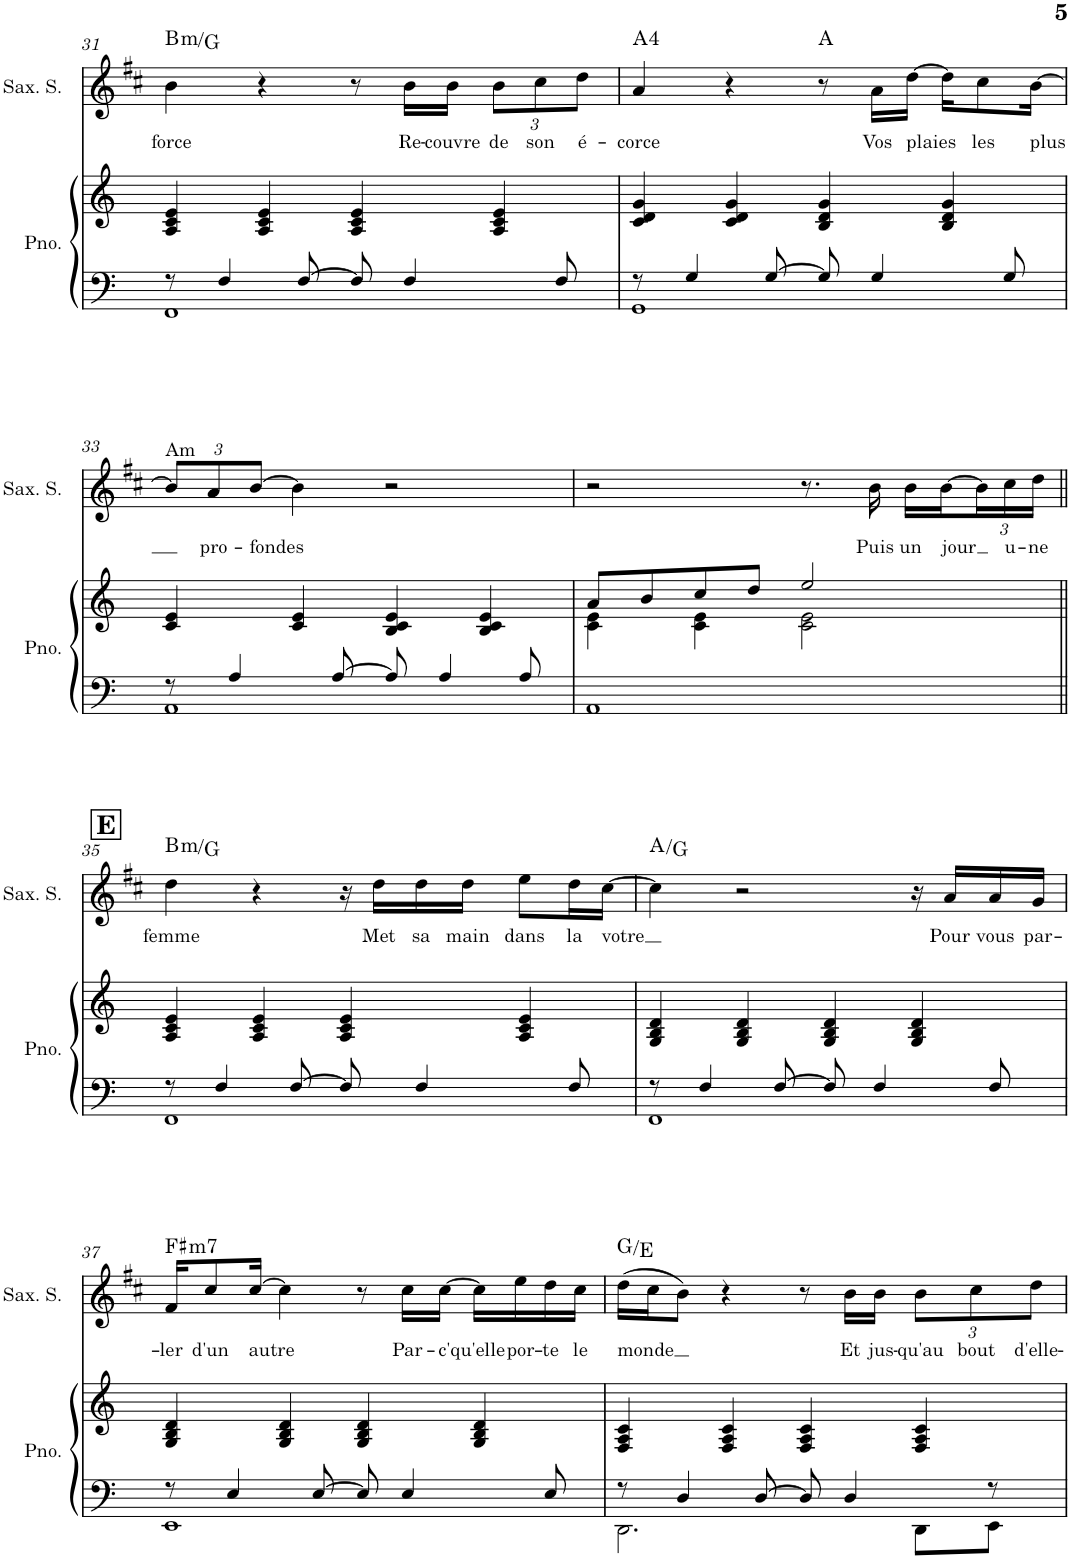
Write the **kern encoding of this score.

**kern	**kern	**kern	**text	**harte
*part2	*part2	*part1	*part1	*part1
*staff3	*staff2	*staff1	*staff1	*
*I"Piano	*	*I"Saxophone soprano	*	*
*I'Pno.	*	*I'Sax. S.	*	*
*clefG2	*clefG2	*clefG2	*	*
*	*	*Trd1c2	*	*
*k[]	*k[]	*k[f#c#]	*	*
*M4/4	*M4/4	*M4/4	*	*
=30	=30	=30	=30	=30
*^	*	*	*	*
!	!	!	!	!LO:LY:b	!
8r	2.DD\	4F/ 4A/ 4c/	(>16dd\LL	monde	G:maj/6
.	.	.	16cc#\J	.	.
4D/	.	.	8b\J)	.	.
.	.	4F/ 4A/ 4c/	4r	.	.
[8D/	.	.	.	.	.
8D/]	.	4F/ 4A/ 4c/	8r	.	.
!	!	!	!	!LO:LY:b	!
4D/	.	.	16b\LL	Et	.
!	!	!	!	!LO:LY:b	!
.	.	.	16b\JJ	jus-	.
*	*	*	*Xbrackettup	*	*
!	!	!	!	!LO:LY:b	!
.	8DD\L	4F/ 4A/ 4c/	12b\L	-qu'à	.
!	!	!	!	!LO:LY:b	!
.	.	.	12cc#\	bout	.
8r	8EE\J	.	.	.	.
!	!	!	!	!LO:LY:b	!
.	.	.	12dd\J	de	.
!!LO:PB:g=z
=31	=31	=31	=31	=31	=31
!	!	!	!	!LO:LY:b	!LO:H:kt=m
8r	1FF	4A/ 4c/ 4e/	4b\	force	B:min/b6
4F/	.	.	.	.	.
.	.	4A/ 4c/ 4e/	4r	.	.
[8F/	.	.	.	.	.
8F/]	.	4A/ 4c/ 4e/	8r	.	.
!	!	!	!	!LO:LY:b	!
4F/	.	.	16b\LL	Re-	.
!	!	!	!	!LO:LY:b	!
.	.	.	16b\JJ	-couvre	.
!	!	!	!	!LO:LY:b	!
.	.	4A/ 4c/ 4e/	12b\L	-de	.
!	!	!	!	!LO:LY:b	!
.	.	.	12cc#\	son	.
8F/	.	.	.	.	.
!	!	!	!	!LO:LY:b	!
.	.	.	12dd\J	é-	.
=32	=32	=32	=32	=32	=32
!	!	!	!	!LO:LY:b	!
8r	1GG	4c/ 4d/ 4g/	4a/	-corce	A:maj(4)
4G/	.	.	.	.	.
.	.	4c/ 4d/ 4g/	4r	.	.
[8G/	.	.	.	.	.
8G/]	.	4B/ 4d/ 4g/	8r	.	A:maj
!	!	!	!	!LO:LY:b	!
4G/	.	.	16a\LL	Vos	.
!	!	!	!	!LO:LY:b	!
.	.	.	[16dd\JJ	plaies	.
.	.	4B/ 4d/ 4g/	16dd\KL]	.	.
!	!	!	!	!LO:LY:b	!
.	.	.	8cc#\	les	.
8G/	.	.	.	.	.
!	!	!	!	!LO:LY:b	!
.	.	.	[16b\Jk	plus	.
!!LO:LB:g=z
=33	=33	=33	=33	=33	=33
!	!	!	!LO:TX:a:t=Am	!	!
8r	1AA	4c/ 4e/	12b/L]	.	.
!	!	!	!	!LO:LY:b	!
.	.	.	12a/	pro-	.
4A/	.	.	.	.	.
!	!	!	!	!LO:LY:b	!
.	.	.	[12b/J	-fondes	.
.	.	4c/ 4e/	4b\]	.	.
[8A/	.	.	.	.	.
8A/]	.	4B/ 4c/ 4e/	2r	.	.
4A/	.	.	.	.	.
.	.	4B/ 4c/ 4e/	.	.	.
8A/	.	.	.	.	.
*v	*v	*	*	*	*
=34	=34	=34	=34	=34
*	*^	*	*	*
1AA	8a/L	4c\ 4e\	2r	.	.
.	8b/	.	.	.	.
.	8cc/	4c\ 4e\	.	.	.
.	8dd/J	.	.	.	.
.	2ee/	2c\ 2e\	8.r	.	.
!	!	!	!	!LO:LY:b	!
.	.	.	16b\	Puis	.
!	!	!	!	!LO:LY:b	!
.	.	.	16b\LL	un	.
!	!	!	!	!LO:LY:b	!
.	.	.	[16b\	jour	.
.	.	.	24b\]	.	.
!	!	!	!	!LO:LY:b	!
.	.	.	24cc#\	u-	.
!	!	!	!	!LO:LY:b	!
.	.	.	24dd\JJ	-ne	.
*	*v	*v	*	*	*
!!LO:LB:g=z
!!LO:REH:place=s1:a:B:cj:fs=14:t=E
=35||	=35||	=35||	=35||	=35||
*^	*	*	*	*
!	!	!	!	!LO:LY:b	!LO:H:kt=m
8r	1FF	4A/ 4c/ 4e/	4dd\	femme	B:min/b6
4F/	.	.	.	.	.
.	.	4A/ 4c/ 4e/	4r	.	.
[8F/	.	.	.	.	.
8F/]	.	4A/ 4c/ 4e/	16r	.	.
!	!	!	!	!LO:LY:b	!
.	.	.	16dd\LL	Met	.
!	!	!	!	!LO:LY:b	!
4F/	.	.	16dd\	sa	.
!	!	!	!	!LO:LY:b	!
.	.	.	16dd\JJ	main	.
!	!	!	!	!LO:LY:b	!
.	.	4A/ 4c/ 4e/	8ee\L	dans	.
!	!	!	!	!LO:LY:b	!
8F/	.	.	16dd\L	la	.
!	!	!	!	!LO:LY:b	!
.	.	.	[16cc#\JJ	votre	.
=36	=36	=36	=36	=36	=36
8r	1FF	4G/ 4B/ 4d/	4cc#\]	.	A:maj/b7
4F/	.	.	.	.	.
.	.	4G/ 4B/ 4d/	2r	.	.
[8F/	.	.	.	.	.
8F/]	.	4G/ 4B/ 4d/	.	.	.
4F/	.	.	.	.	.
.	.	4G/ 4B/ 4d/	16r	.	.
!	!	!	!	!LO:LY:b	!
.	.	.	16a/LL	Pour	.
!	!	!	!	!LO:LY:b	!
8F/	.	.	16a/	vous	.
!	!	!	!	!LO:LY:b	!
.	.	.	16g/JJ	par-	.
!!LO:LB:g=z
=37	=37	=37	=37	=37	=37
!	!	!	!	!LO:LY:b	!LO:H:kt=m7
8r	1EE	4G/ 4B/ 4d/	16f#/KL	ler	F#:min7
!	!	!	!	!LO:LY:b	!
.	.	.	8cc#/	d'un	.
4E/	.	.	.	.	.
!	!	!	!	!LO:LY:b	!
.	.	.	[16cc#/Jk	autre	.
.	.	4G/ 4B/ 4d/	4cc#\]	.	.
[8E/	.	.	.	.	.
8E/]	.	4G/ 4B/ 4d/	8r	.	.
!	!	!	!	!LO:LY:b	!
4E/	.	.	16cc#\LL	Par-	.
!	!	!	!	!LO:LY:b	!
.	.	.	[16cc#\JJ	c'qu'elle	.
.	.	4G/ 4B/ 4d/	16cc#\LL]	.	.
!	!	!	!	!LO:LY:b	!
.	.	.	16ee\	por-	.
!	!	!	!	!LO:LY:b	!
8E/	.	.	16dd\	-te	.
!	!	!	!	!LO:LY:b	!
.	.	.	16cc#\JJ	le	.
*v	*v	*	*	*	*
=	=	=	=	=
*-	*-	*-	*-	*-
